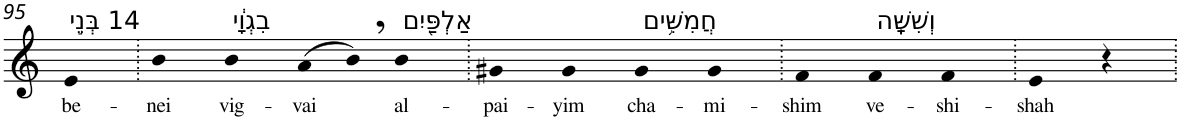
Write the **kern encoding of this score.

**kern	**text
*part1	*part1
*staff1	*staff1
*I"Piano	*
*I'Pno	*
!!LO:PB:g=z
*clefG2	*
*k[]	*
=95	=95
!LO:TX:a:t=14 בְּנֵ֣י	!
!	!LO:LY:b
4e	be-
=96.	=96.
!	!LO:LY:b
4b	-nei
!LO:TX:a:t=בִגְוָ֔י	!
!	!LO:LY:b
4b	vig-
!	!LO:LY:b
(>8a	-vai
8b,)	.
!LO:TX:a:t=אַלְפַּ֖יִם	!
!	!LO:LY:b
4b	al-
=97.	=97.
!	!LO:LY:b
4g#X	-pai-
!	!LO:LY:b
4g#	-yim
!LO:TX:a:t=חֲמִשִּׁ֥ים	!
!	!LO:LY:b
4g#	cha-
!	!LO:LY:b
4g#	-mi-
=98.	=98.
!	!LO:LY:b
4f	-shim
!LO:TX:a:t=וְשִׁשָּֽׁה	!
!	!LO:LY:b
4f	ve-
!	!LO:LY:b
4f	-shi-
=99.	=99.
!	!LO:LY:b
4e	-shah
4r	.
=.	=.
*-	*-
